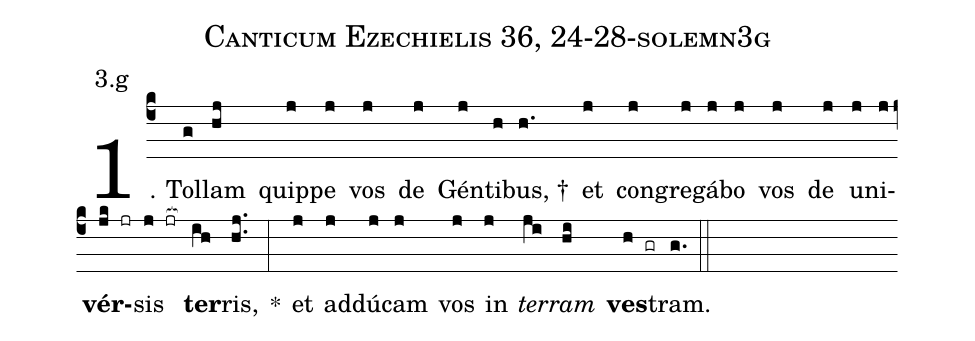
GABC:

name: Canticum Ezechielis 36, 24-28-solemn3g;
annotation: 3.g;
%%
(c4)1. Tol(g)lam(hj) quip(j)pe(j) vos(j) de(j) Gén(j)ti(h)bus, †(h.) et(j) con(j)gre(j)gá(j)bo(j) vos(j) de(j) u(j)ni(j)<b>vér</b>(jk jr)sis(j jr[ocb:1{]) <b>ter</b>(ih[ocb:0}])ris,(hj..) *(:) et(j) ad(j)dú(j)cam(j) vos(j) in(j) <i>ter</i>(ji)<i>ram</i>(hi) <b>ves</b>(h gr)tram.(g.) (::)
